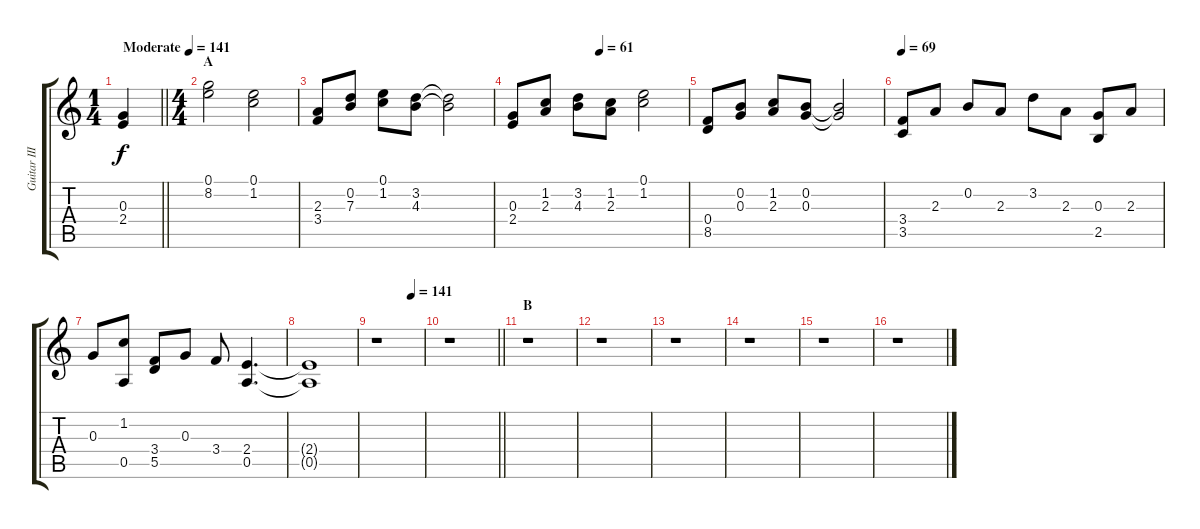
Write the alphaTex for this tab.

\track ("Guitar III - (Piano)" "Guitar III") {instrument distortionguitar}
\staff {score tabs}
\tuning (E4 B3 G3 D3 A2 E2) {hide}
\ts (1 4)
\tempo (141 "Moderate")
\tempo 69
\tempo (141 "Moderate")
\clef g2
\barLineRight lightlight
\ks c
(0.3 2.4).4{dy f instrument acousticgrandpiano} |
\ts (4 4)
\section ("" "A")
(0.1 8.2).2 (0.1 1.2).2 |
(2.3 3.4).8 (0.2 7.3).8 (0.1 1.2).8 (3.2 4.3).8 (3.2{t} 4.3{t}).2 |
\tempo (61 0.5)
(0.3 2.4).8 (1.2 2.3).8 (3.2 4.3).8 (1.2 2.3).8 (0.1 1.2).2 |
(0.4 8.5).8 (0.2 0.3).8 (1.2 2.3).8 (0.2 0.3).8 (0.2{t} 0.3{t}).2 |
\tempo 69
(3.4 3.5).8 2.3.8 0.2.8 2.3.8 3.2.8 2.3.8 (0.3 2.5).8 2.3.8 |
0.3.8 (1.2 0.5).8 (3.4 5.5).8 0.3.8 3.4.8 (2.4 0.5).4{d} |
(2.4{t} 0.5{t}).1 |
\tempo (141 0.75)
r.1 |
\barLineRight lightlight
r.1 |
\section ("" "B")
r.1{instrument distortionguitar} |
r.1 |
r.1 |
r.1 |
r.1 |
r.1
